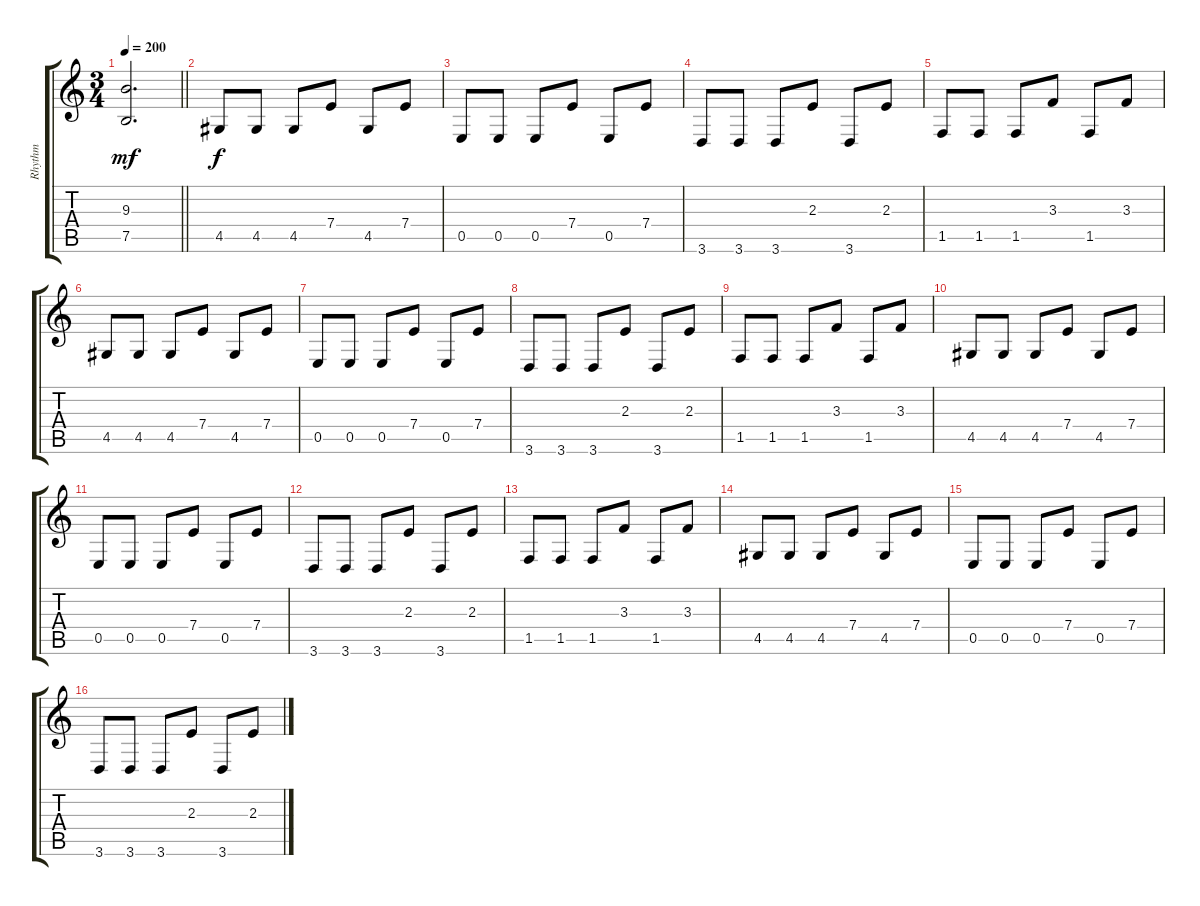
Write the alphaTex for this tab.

\track ("Rhythm" "Rhythm") {instrument distortionguitar}
\staff {score tabs}
\tuning (B3 Gb3 D3 A2 E2 B1) {hide}
\ts (3 4)
\tempo 200
\clef g2
\barLineRight lightlight
\ks c
(9.3 7.5).2{d dy mf} |
4.5.8{dy f} 4.5.8 4.5.8 7.4.8 4.5.8 7.4.8 |
0.5.8 0.5.8 0.5.8 7.4.8 0.5.8 7.4.8 |
3.6.8 3.6.8 3.6.8 2.3.8 3.6.8 2.3.8 |
1.5.8 1.5.8 1.5.8 3.3.8 1.5.8 3.3.8 |
4.5.8 4.5.8 4.5.8 7.4.8 4.5.8 7.4.8 |
0.5.8 0.5.8 0.5.8 7.4.8 0.5.8 7.4.8 |
3.6.8 3.6.8 3.6.8 2.3.8 3.6.8 2.3.8 |
1.5.8 1.5.8 1.5.8 3.3.8 1.5.8 3.3.8 |
4.5.8 4.5.8 4.5.8 7.4.8 4.5.8 7.4.8 |
0.5.8 0.5.8 0.5.8 7.4.8 0.5.8 7.4.8 |
3.6.8 3.6.8 3.6.8 2.3.8 3.6.8 2.3.8 |
1.5.8 1.5.8 1.5.8 3.3.8 1.5.8 3.3.8 |
4.5.8 4.5.8 4.5.8 7.4.8 4.5.8 7.4.8 |
0.5.8 0.5.8 0.5.8 7.4.8 0.5.8 7.4.8 |
3.6.8 3.6.8 3.6.8 2.3.8 3.6.8 2.3.8
